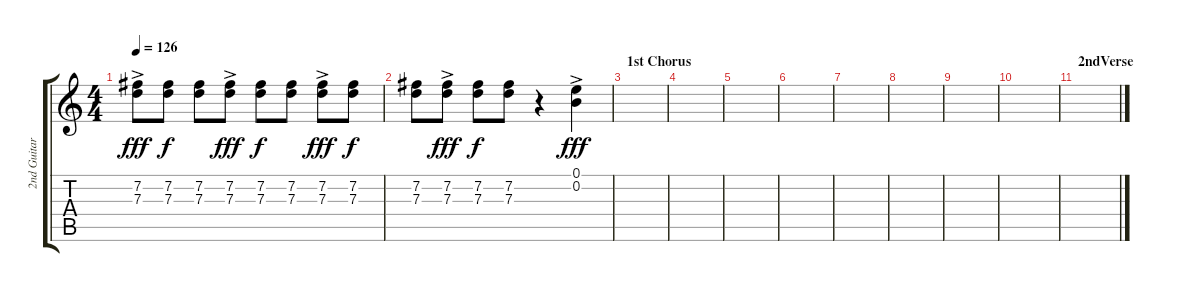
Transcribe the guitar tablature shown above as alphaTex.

\track ("2nd Guitar" "2nd Guitar") {instrument overdrivenguitar}
\staff {score tabs}
\tuning (E4 B3 G3 D3 A2 E2) {hide}
\ts (4 4)
\tempo 126
\clef g2
\ks c
(7.2{ac} 7.3{ac}).8{dy fff} (7.2 7.3).8{dy f} (7.2 7.3).8 (7.2{ac} 7.3{ac}).8{dy fff} (7.2 7.3).8{dy f} (7.2 7.3).8 (7.2{ac} 7.3{ac}).8{dy fff} (7.2 7.3).8{dy f} |
(7.2 7.3).8 (7.2{ac} 7.3{ac}).8{dy fff} (7.2 7.3).8{dy f} (7.2 7.3).8 r.4 (0.1{ac} 0.2{ac}).4{dy fff} |
\section ("" "1st Chorus")
|
|
|
|
|
|
|
|
\section ("" "2ndVerse")
